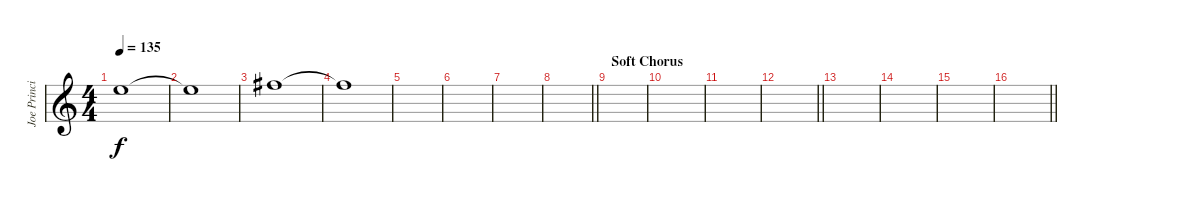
\track ("Joe Principe - Vocals" "Joe Princi") {instrument distortionguitar}
\staff {score}
\tuning (E4 B3 G3 D3 A2 E2) {hide}
\ts (4 4)
\tempo 135
\clef g2
\ks c
5.2.1{dy f volume 10} |
5.2{t}.1 |
7.2.1 |
7.2{t}.1 |
|
|
|
\barLineRight lightlight
|
\section ("" "Soft Chorus")
|
|
|
\barLineRight lightlight
|
|
|
|
\barLineRight lightlight
